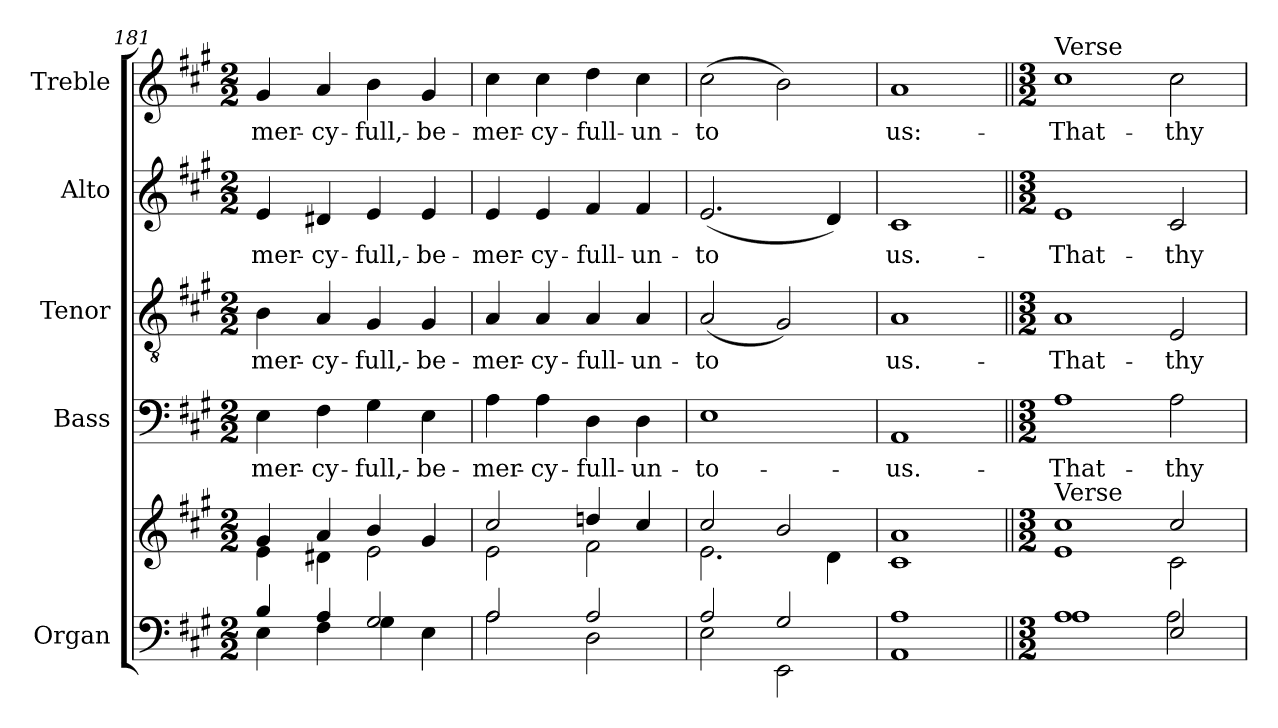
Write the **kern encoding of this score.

**kern	**kern	**kern	**text	**kern	**text	**kern	**text	**kern	**text
*part5	*part5	*part4	*part4	*part3	*part3	*part2	*part2	*part1	*part1
*staff6	*staff5	*staff4	*staff4	*staff3	*staff3	*staff2	*staff2	*staff1	*staff1
*I"Organ	*	*I"Bass	*	*I"Tenor	*	*I"Alto	*	*I"Treble	*
*I'Org.	*	*I'B.	*	*I'T.	*	*I'A.	*	*I'Tr.	*
*clefF4	*clefG2	*clefF4	*	*clefGv2	*	*clefG2	*	*clefG2	*
*	*	*	*	*ITrd7c12	*	*	*	*	*
*k[f#c#g#]	*k[f#c#g#]	*k[f#c#g#]	*	*k[f#c#g#]	*	*k[f#c#g#]	*	*k[f#c#g#]	*
*A:	*A:	*A:	*	*A:	*	*A:	*	*A:	*
*M2/2	*M2/2	*M2/2	*	*M2/2	*	*M2/2	*	*M2/2	*
=181	=181	=181	=181	=181	=181	=181	=181	=181	=181
*^	*^	*	*	*	*	*	*	*	*
!	!	!	!	!	!LO:LY:b:color=#000000	!	!	!	!	!	!
!	!	!	!	!	!	!	!LO:LY:b:color=#000000	!	!	!	!
!	!	!	!	!	!	!	!	!	!LO:LY:b:color=#000000	!	!
!	!	!	!	!	!	!	!	!	!	!	!LO:LY:b:color=#000000
4Bi/	4Ei\	4g#i/	4ei\	4Ei\	-mer-	4BBi\	-mer-	4ei/	-mer-	4g#i/	-mer-
!	!	!	!	!	!LO:LY:b:color=#000000	!	!	!	!	!	!
!	!	!	!	!	!	!	!LO:LY:b:color=#000000	!	!	!	!
!	!	!	!	!	!	!	!	!	!LO:LY:b:color=#000000	!	!
!	!	!	!	!	!	!	!	!	!	!	!LO:LY:b:color=#000000
4Ai/	4F#i\	4ai/	4d#Xi\	4F#i\	-cy-	4AAi/	-cy-	4d#Xi/	-cy-	4ai/	-cy-
!	!	!	!	!	!LO:LY:b:color=#000000	!	!	!	!	!	!
!	!	!	!	!	!	!	!LO:LY:b:color=#000000	!	!	!	!
!	!	!	!	!	!	!	!	!	!LO:LY:b:color=#000000	!	!
!	!	!	!	!	!	!	!	!	!	!	!LO:LY:b:color=#000000
2G#i/	4G#i\	4bi/	2ei\	4G#i\	-full,-	4GG#i/	-full,-	4ei/	-full,-	4bi\	-full,-
!	!	!	!	!	!LO:LY:b:color=#000000	!	!	!	!	!	!
!	!	!	!	!	!	!	!LO:LY:b:color=#000000	!	!	!	!
!	!	!	!	!	!	!	!	!	!LO:LY:b:color=#000000	!	!
!	!	!	!	!	!	!	!	!	!	!	!LO:LY:b:color=#000000
.	4Ei\	4g#i/	.	4Ei\	-be-	4GG#i/	-be-	4ei/	-be-	4g#i/	-be-
=182	=182	=182	=182	=182	=182	=182	=182	=182	=182	=182	=182
!	!	!	!	!	!LO:LY:b:color=#000000	!	!	!	!	!	!
!	!	!	!	!	!	!	!LO:LY:b:color=#000000	!	!	!	!
!	!	!	!	!	!	!	!	!	!LO:LY:b:color=#000000	!	!
!	!	!	!	!	!	!	!	!	!	!	!LO:LY:b:color=#000000
2Ai/	2Ai\	2cc#i/	2ei\	4Ai\	-mer-	4AAi/	-mer-	4ei/	-mer-	4cc#i\	-mer-
!	!	!	!	!	!LO:LY:b:color=#000000	!	!	!	!	!	!
!	!	!	!	!	!	!	!LO:LY:b:color=#000000	!	!	!	!
!	!	!	!	!	!	!	!	!	!LO:LY:b:color=#000000	!	!
!	!	!	!	!	!	!	!	!	!	!	!LO:LY:b:color=#000000
.	.	.	.	4Ai\	-cy-	4AAi/	-cy-	4ei/	-cy-	4cc#i\	-cy-
!	!	!	!	!	!LO:LY:b:color=#000000	!	!	!	!	!	!
!	!	!	!	!	!	!	!LO:LY:b:color=#000000	!	!	!	!
!	!	!	!	!	!	!	!	!	!LO:LY:b:color=#000000	!	!
!	!	!	!	!	!	!	!	!	!	!	!LO:LY:b:color=#000000
2Ai/	2Di\	4ddni/	2f#i\	4Di\	-full-	4AAi/	-full-	4f#i/	-full-	4ddi\	-full-
!	!	!	!	!	!LO:LY:b:color=#000000	!	!	!	!	!	!
!	!	!	!	!	!	!	!LO:LY:b:color=#000000	!	!	!	!
!	!	!	!	!	!	!	!	!	!LO:LY:b:color=#000000	!	!
!	!	!	!	!	!	!	!	!	!	!	!LO:LY:b:color=#000000
.	.	4cc#i/	.	4Di\	-un-	4AAi/	-un-	4f#i/	-un-	4cc#i\	-un-
=183	=183	=183	=183	=183	=183	=183	=183	=183	=183	=183	=183
!	!	!	!	!	!LO:LY:b:color=#000000	!	!	!	!	!	!
!	!	!	!	!	!	!	!LO:LY:b:color=#000000	!	!	!	!
!	!	!	!	!	!	!	!	!	!LO:LY:b:color=#000000	!	!
!	!	!	!	!	!	!	!	!	!	!	!LO:LY:b:color=#000000
2Ai/	2Ei\	2cc#i/	2.ei\	1Ei	-to-	(2AAi/	-to	(2.ei/	-to	(2cc#i\	-to
2G#i/	2EEi\	2bi/	.	.	.	2GG#i/)	.	.	.	2bi\)	.
.	.	.	4di\	.	.	.	.	4di/)	.	.	.
=184	=184	=184	=184	=184	=184	=184	=184	=184	=184	=184	=184
!	!	!	!	!	!LO:LY:b:color=#000000	!	!	!	!	!	!
!	!	!	!	!	!	!	!LO:LY:b:color=#000000	!	!	!	!
!	!	!	!	!	!	!	!	!	!LO:LY:b:color=#000000	!	!
!	!	!	!	!	!	!	!	!	!	!	!LO:LY:b:color=#000000
1Ai	1AAi	1ai	1c#i	1AAi	-us.-	1AAi	us.-	1c#i	us.-	1ai	us:-
=185||	=185||	=185||	=185||	=185||	=185||	=185||	=185||	=185||	=185||	=185||	=185||
*M3/2	*	*M3/2	*	*M3/2	*	*M3/2	*	*M3/2	*	*M3/2	*
!	!	!	!	!	!LO:LY:b:color=#000000	!	!	!	!	!	!
!	!	!	!	!	!	!	!LO:LY:b:color=#000000	!	!	!	!
!	!	!	!	!	!	!	!	!	!LO:LY:b:color=#000000	!	!
!	!	!	!	!	!	!	!	!	!	!LO:TX:a:t=Verse	!
!	!	!LO:TX:a:t=Verse	!	!	!	!	!	!	!	!	!
!	!	!	!	!	!	!	!	!	!	!	!LO:LY:b:color=#000000
1Ai	1Ai	1cc#i	1ei	1Ai	-That-	1AAi	-That-	1ei	-That-	1cc#i	-That-
!	!	!	!	!	!LO:LY:b:color=#000000	!	!	!	!	!	!
!	!	!	!	!	!	!	!LO:LY:b:color=#000000	!	!	!	!
!	!	!	!	!	!	!	!	!	!LO:LY:b:color=#000000	!	!
!	!	!	!	!	!	!	!	!	!	!	!LO:LY:b:color=#000000
2Ei/	2Ai\	2cc#i/	2c#i\	2Ai\	-thy-	2EEi/	-thy-	2c#i/	-thy-	2cc#i\	-thy-
*v	*v	*	*	*	*	*	*	*	*	*	*
*	*v	*v	*	*	*	*	*	*	*	*
=	=	=	=	=	=	=	=	=	=
*-	*-	*-	*-	*-	*-	*-	*-	*-	*-
